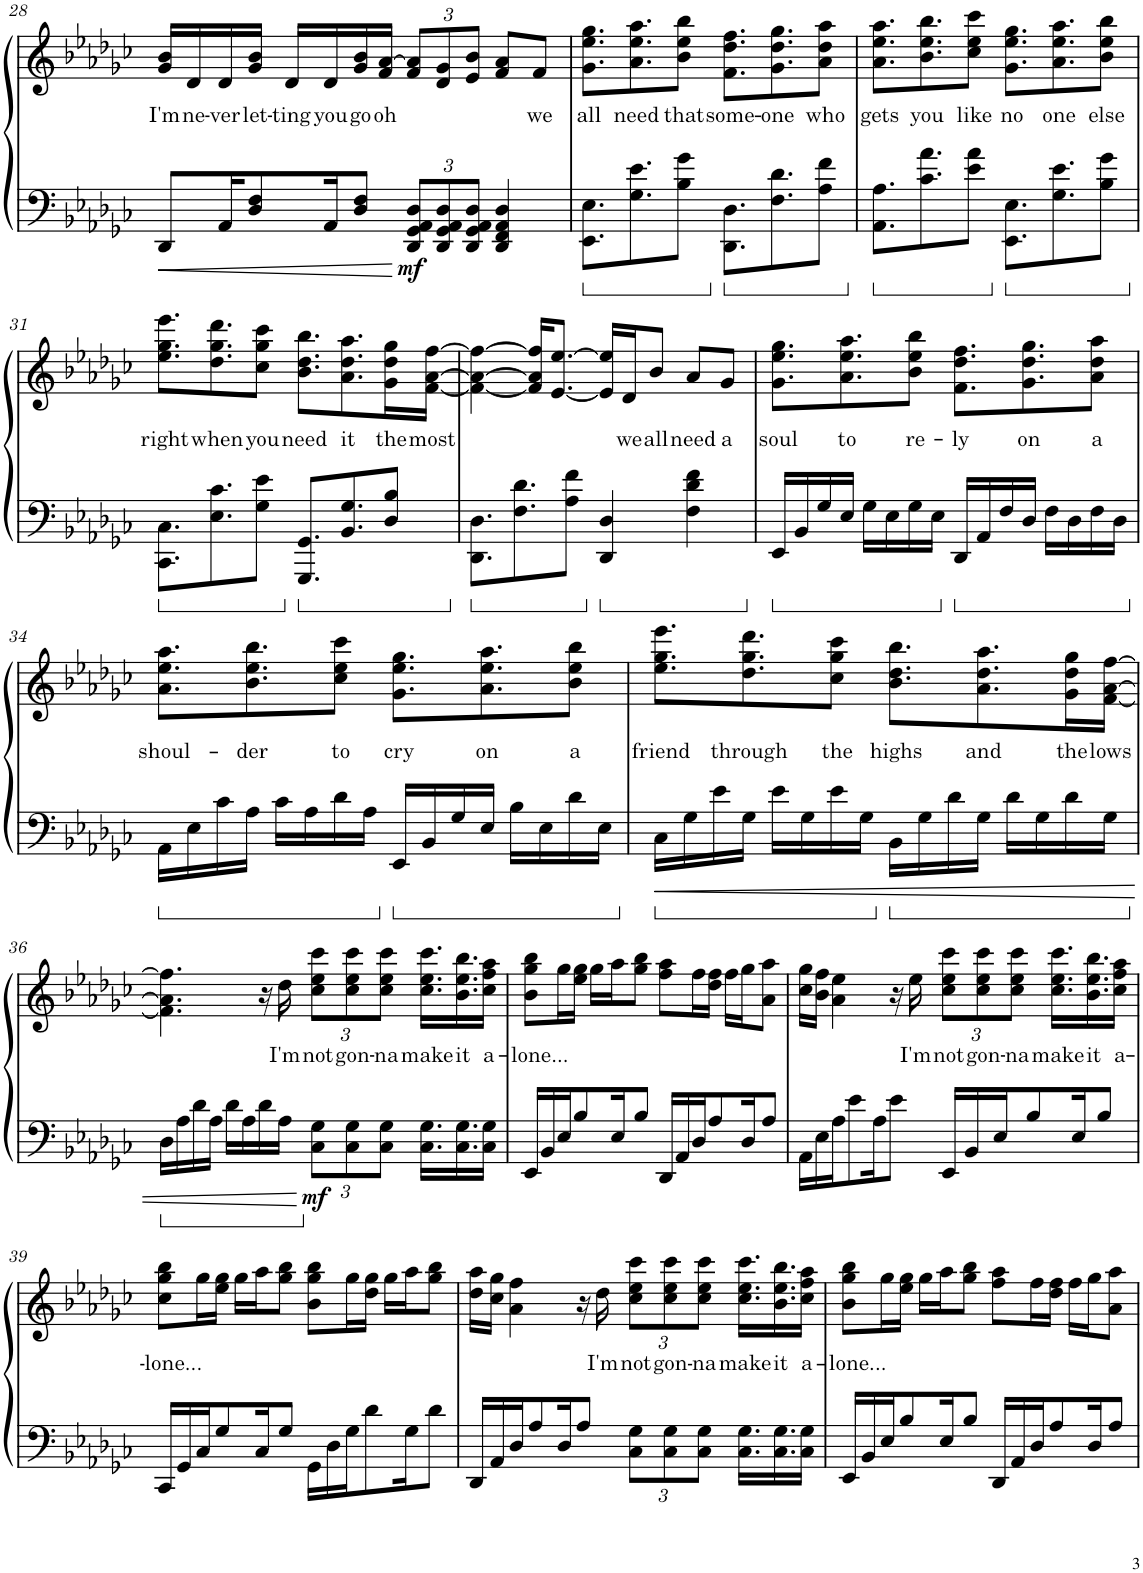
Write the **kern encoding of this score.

**kern	**kern	**text	**dynam
*part1	*part1	*part1	*part1
*staff2	*staff1	*staff1	*staff1/2
*I"Piano	*	*	*
*I'Pno.	*	*	*
!!LO:PB:g=z
*clefF4	*clefG2	*	*
*k[b-e-a-d-g-c-]	*k[b-e-a-d-g-c-]	*	*
*M4/4	*M4/4	*	*
=28	=28	=28	=28
!	!	!LO:LY:b	!
8DD-/L	16g-/ 16b-/LL	I'm	.
!	!	!LO:LY:b	!
.	16d-/	ne-	.
!	!	!LO:LY:b	!
16AA-/K	16d-/	-ver	.
!	!	!LO:LY:b	!
8D-/ 8F/	16g-/ 16b-/JJ	let-	.
!	!	!LO:LY:b	!
.	16d-/LL	-ting	.
!	!	!LO:LY:b	!
16AA-/K	16d-/	you	.
!	!	!LO:LY:b	!
8D-/ 8F/J	16g-/ 16b-/	go	.
!	!	!LO:LY:b	!
.	16f/ [16a-/JJ	oh	.
*Xbrackettup	*Xbrackettup	*	*
!	!	!	!LO:DY:b=2
12DD-/ 12GG-/ 12AA-/ 12D-/L	12f/ 12a-/]L	.	mf
12DD-/ 12GG-/ 12AA-/ 12D-/	12d-/ 12g-/	.	.
12DD-/ 12GG-/ 12AA-/ 12D-/J	12e-/ 12b-/J	.	.
4DD-/ 4FF/ 4AA-/ 4D-/	8f/ 8a-/L	.	.
!	!	!LO:LY:b	!
.	8f/J	we	.
=29	=29	=29	=29
!	!	!LO:LY:b	!
8.EE-\ 8.E-\L	8.g-\ 8.ee-\ 8.gg-\L	all	.
!	!	!LO:LY:b	!
8.G-\ 8.e-\	8.a-\ 8.ee-\ 8.aa-\	need	.
!	!	!LO:LY:b	!
8B-\ 8g-\J	8b-\ 8ee-\ 8bb-\J	that	.
!	!	!LO:LY:b	!
8.DD-\ 8.D-\L	8.f\ 8.dd-\ 8.ff\L	some-	.
!	!	!LO:LY:b	!
8.F\ 8.d-\	8.g-\ 8.dd-\ 8.gg-\	-one	.
!	!	!LO:LY:b	!
8A-\ 8f\J	8a-\ 8dd-\ 8aa-\J	who	.
=30	=30	=30	=30
!	!	!LO:LY:b	!
8.AA-\ 8.A-\L	8.a-\ 8.ee-\ 8.aa-\L	gets	.
!	!	!LO:LY:b	!
8.c-\ 8.a-\	8.b-\ 8.ee-\ 8.bb-\	you	.
!	!	!LO:LY:b	!
8e-\ 8a-\J	8cc-\ 8ee-\ 8ccc-\J	like	.
!	!	!LO:LY:b	!
8.EE-\ 8.E-\L	8.g-\ 8.ee-\ 8.gg-\L	no	.
!	!	!LO:LY:b	!
8.G-\ 8.e-\	8.a-\ 8.ee-\ 8.aa-\	one	.
!	!	!LO:LY:b	!
8B-\ 8g-\J	8b-\ 8ee-\ 8bb-\J	else	.
!!LO:LB:g=z
=31	=31	=31	=31
!	!	!LO:LY:b	!
8.CC-\ 8.C-\L	8.ee-\ 8.gg-\ 8.eee-\L	right	.
!	!	!LO:LY:b	!
8.E-\ 8.c-\	8.dd-\ 8.gg-\ 8.ddd-\	when	.
!	!	!LO:LY:b	!
8G-\ 8e-\J	8cc-\ 8gg-\ 8ccc-\J	you	.
!	!	!LO:LY:b	!
8.GGG-/ 8.GG-/L	8.b-\ 8.dd-\ 8.bb-\L	need	.
!	!	!LO:LY:b	!
8.BB-/ 8.G-/	8.a-\ 8.dd-\ 8.aa-\	it	.
!	!	!LO:LY:b	!
8D-/ 8B-/J	16g-\ 16dd-\ 16gg-\L	the	.
!	!	!LO:LY:b	!
.	[16f\ [16a-\ [16ff\JJ	most	.
=32	=32	=32	=32
8.DD-\ 8.D-\L	4f\_ 4a-\_ 4ff\_	.	.
8.F\ 8.d-\	.	.	.
.	16f/] 16a-/] 16ff/]KL	.	.
.	[8.e-/ [8.ee-/J	.	.
8A-\ 8f\J	.	.	.
4DD-/ 4D-/	16e-/] 16ee-/]LL	.	.
!	!	!LO:LY:b	!
.	16d-/J	we	.
!	!	!LO:LY:b	!
.	8b-/J	all	.
!	!	!LO:LY:b	!
4F\ 4d-\ 4f\	8a-/L	need	.
!	!	!LO:LY:b	!
.	8g-/J	a	.
=33	=33	=33	=33
!	!	!LO:LY:b	!
16EE-/LL	8.g-\ 8.ee-\ 8.gg-\L	soul	.
16BB-/	.	.	.
16G-/	.	.	.
!	!	!LO:LY:b	!
16E-/JJ	8.a-\ 8.ee-\ 8.aa-\	to	.
16G-\LL	.	.	.
16E-\	.	.	.
!	!	!LO:LY:b	!
16G-\	8b-\ 8ee-\ 8bb-\J	re-	.
16E-\JJ	.	.	.
!	!	!LO:LY:b	!
16DD-/LL	8.f\ 8.dd-\ 8.ff\L	-ly	.
16AA-/	.	.	.
16F/	.	.	.
!	!	!LO:LY:b	!
16D-/JJ	8.g-\ 8.dd-\ 8.gg-\	on	.
16F\LL	.	.	.
16D-\	.	.	.
!	!	!LO:LY:b	!
16F\	8a-\ 8dd-\ 8aa-\J	a	.
16D-\JJ	.	.	.
!!LO:LB:g=z
=34	=34	=34	=34
!	!	!LO:LY:b	!
16AA-\LL	8.a-\ 8.ee-\ 8.aa-\L	shoul-	.
16E-\	.	.	.
16c-\	.	.	.
!	!	!LO:LY:b	!
16A-\JJ	8.b-\ 8.ee-\ 8.bb-\	-der	.
16c-\LL	.	.	.
16A-\	.	.	.
!	!	!LO:LY:b	!
16d-\	8cc-\ 8ee-\ 8ccc-\J	to	.
16A-\JJ	.	.	.
!	!	!LO:LY:b	!
16EE-/LL	8.g-\ 8.ee-\ 8.gg-\L	cry	.
16BB-/	.	.	.
16G-/	.	.	.
!	!	!LO:LY:b	!
16E-/JJ	8.a-\ 8.ee-\ 8.aa-\	on	.
16B-\LL	.	.	.
16E-\	.	.	.
!	!	!LO:LY:b	!
16d-\	8b-\ 8ee-\ 8bb-\J	a	.
16E-\JJ	.	.	.
=35	=35	=35	=35
!	!	!LO:LY:b	!
16C-\LL	8.ee-\ 8.gg-\ 8.eee-\L	friend	.
16G-\	.	.	.
16e-\	.	.	.
!	!	!LO:LY:b	!
16G-\JJ	8.dd-\ 8.gg-\ 8.ddd-\	through	.
16e-\LL	.	.	.
16G-\	.	.	.
!	!	!LO:LY:b	!
16e-\	8cc-\ 8gg-\ 8ccc-\J	the	.
16G-\JJ	.	.	.
!	!	!LO:LY:b	!
16BB-\LL	8.b-\ 8.dd-\ 8.bb-\L	highs	.
16G-\	.	.	.
16d-\	.	.	.
!	!	!LO:LY:b	!
16G-\JJ	8.a-\ 8.dd-\ 8.aa-\	and	.
16d-\LL	.	.	.
16G-\	.	.	.
!	!	!LO:LY:b	!
16d-\	16g-\ 16dd-\ 16gg-\L	the	.
!	!	!LO:LY:b	!
16G-\JJ	[16f\ [16a-\ [16ff\JJ	lows	.
!!LO:LB:g=z
=36	=36	=36	=36
16D-\LL	4.f\] 4.a-\] 4.ff\]	.	.
16A-\	.	.	.
16d-\	.	.	.
16A-\JJ	.	.	.
16d-\LL	.	.	.
16A-\	.	.	.
16d-\	16r	.	.
!	!	!LO:LY:b	!
16A-\JJ	16dd-\	I'm	.
!	!	!LO:LY:b	!LO:DY:b=2
12C-\ 12G-\L	12cc-\ 12ee-\ 12ccc-\L	not	mf
!	!	!LO:LY:b	!
12C-\ 12G-\	12cc-\ 12ee-\ 12ccc-\	gon-	.
!	!	!LO:LY:b	!
12C-\ 12G-\J	12cc-\ 12ee-\ 12ccc-\J	-na	.
!	!	!LO:LY:b	!
16.C-\ 16.G-\LL	16.cc-\ 16.ee-\ 16.ccc-\LL	make	.
!	!	!LO:LY:b	!
16.C-\ 16.G-\	16.b-\ 16.ee-\ 16.bb-\	it	.
!	!	!LO:LY:b	!
16C-\ 16G-\JJ	16cc-\ 16ff\ 16aa-\JJ	a-	.
=37	=37	=37	=37
!	!	!LO:LY:b	!
16EE-/LL	8b-\ 8gg-\ 8bb-\L	-lone...	.
16BB-/	.	.	.
16E-/J	16gg-\L	.	.
8B-/	16ee-\ 16gg-\JJ	.	.
.	16gg-\LL	.	.
16E-/K	16aa-\J	.	.
8B-/J	8gg-\ 8bb-\J	.	.
16DD-/LL	8ff\ 8aa-\L	.	.
16AA-/	.	.	.
16D-/J	16ff\L	.	.
8A-/	16dd-\ 16ff\JJ	.	.
.	16ff\LL	.	.
16D-/K	16gg-\J	.	.
8A-/J	8a-\ 8aa-\J	.	.
=38	=38	=38	=38
16AA-\LL	16cc-\ 16gg-\LL	.	.
16E-\	16b-\ 16ff\JJ	.	.
16A-\J	4a-\ 4ee-\	.	.
8e-\	.	.	.
16A-\K	.	.	.
8e-\J	16r	.	.
!	!	!LO:LY:b	!
.	16ee-\	I'm	.
!	!	!LO:LY:b	!
16EE-/LL	12cc-\ 12ee-\ 12ccc-\L	not	.
16BB-/	.	.	.
!	!	!LO:LY:b	!
.	12cc-\ 12ee-\ 12ccc-\	gon-	.
16E-/J	.	.	.
!	!	!LO:LY:b	!
.	12cc-\ 12ee-\ 12ccc-\J	-na	.
8B-/	.	.	.
!	!	!LO:LY:b	!
.	16.cc-\ 16.ee-\ 16.ccc-\LL	make	.
16E-/K	.	.	.
!	!	!LO:LY:b	!
.	16.b-\ 16.ee-\ 16.bb-\	it	.
8B-/J	.	.	.
!	!	!LO:LY:b	!
.	16cc-\ 16ff\ 16aa-\JJ	a-	.
!!LO:LB:g=z
=39	=39	=39	=39
!	!	!LO:LY:b	!
16CC-/LL	8cc-\ 8gg-\ 8bb-\L	-lone...	.
16GG-/	.	.	.
16C-/J	16gg-\L	.	.
8G-/	16ee-\ 16gg-\JJ	.	.
.	16gg-\LL	.	.
16C-/K	16aa-\J	.	.
8G-/J	8gg-\ 8bb-\J	.	.
16GG-\LL	8b-\ 8gg-\ 8bb-\L	.	.
16D-\	.	.	.
16G-\J	16gg-\L	.	.
8d-\	16dd-\ 16gg-\JJ	.	.
.	16gg-\LL	.	.
16G-\K	16aa-\J	.	.
8d-\J	8gg-\ 8bb-\J	.	.
=40	=40	=40	=40
16DD-/LL	16dd-\ 16aa-\LL	.	.
16AA-/	16cc-\ 16gg-\JJ	.	.
16D-/J	4a-\ 4ff\	.	.
8A-/	.	.	.
16D-/K	.	.	.
8A-/J	16r	.	.
!	!	!LO:LY:b	!
.	16dd-\	I'm	.
!	!	!LO:LY:b	!
12C-\ 12G-\L	12cc-\ 12ee-\ 12ccc-\L	not	.
!	!	!LO:LY:b	!
12C-\ 12G-\	12cc-\ 12ee-\ 12ccc-\	gon-	.
!	!	!LO:LY:b	!
12C-\ 12G-\J	12cc-\ 12ee-\ 12ccc-\J	-na	.
!	!	!LO:LY:b	!
16.C-\ 16.G-\LL	16.cc-\ 16.ee-\ 16.ccc-\LL	make	.
!	!	!LO:LY:b	!
16.C-\ 16.G-\	16.b-\ 16.ee-\ 16.bb-\	it	.
!	!	!LO:LY:b	!
16C-\ 16G-\JJ	16cc-\ 16ff\ 16aa-\JJ	a-	.
=41	=41	=41	=41
!	!	!LO:LY:b	!
16EE-/LL	8b-\ 8gg-\ 8bb-\L	-lone...	.
16BB-/	.	.	.
16E-/J	16gg-\L	.	.
8B-/	16ee-\ 16gg-\JJ	.	.
.	16gg-\LL	.	.
16E-/K	16aa-\J	.	.
8B-/J	8gg-\ 8bb-\J	.	.
16DD-/LL	8ff\ 8aa-\L	.	.
16AA-/	.	.	.
16D-/J	16ff\L	.	.
8A-/	16dd-\ 16ff\JJ	.	.
.	16ff\LL	.	.
16D-/K	16gg-\J	.	.
8A-/J	8a-\ 8aa-\J	.	.
=	=	=	=
*-	*-	*-	*-
